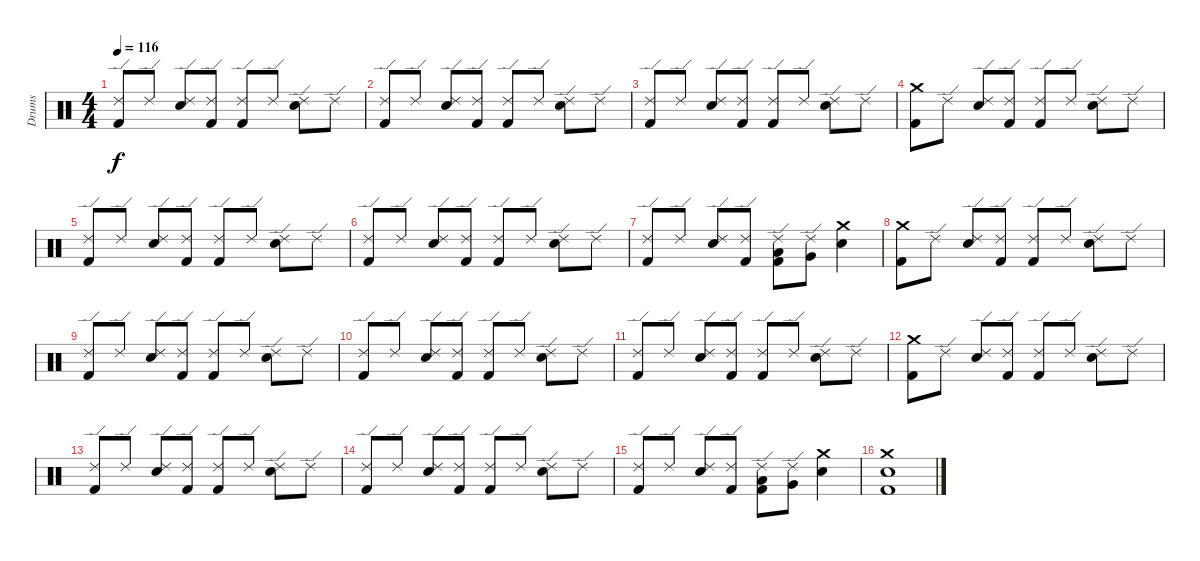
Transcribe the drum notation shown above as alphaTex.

\track ("Drums" "Drums") {instrument percussion}
\staff {score}
\articulation defaults
\ts (4 4)
\tempo 116
\clef neutral
\ks c
("Ride (edge) 2" "Kick (hit) 2").8{dy f} "Ride (edge) 2".8 ("Ride (edge) 2" "Electric Snare (hit)").8 ("Ride (edge) 2" "Kick (hit) 2").8 ("Ride (edge) 2" "Kick (hit) 2").8 "Ride (edge) 2".8 ("Ride (edge) 2" "Electric Snare (hit)").8 "Ride (edge) 2".8 |
("Ride (edge) 2" "Kick (hit) 2").8 "Ride (edge) 2".8 ("Ride (edge) 2" "Electric Snare (hit)").8 ("Ride (edge) 2" "Kick (hit) 2").8 ("Ride (edge) 2" "Kick (hit) 2").8 "Ride (edge) 2".8 ("Ride (edge) 2" "Electric Snare (hit)").8 "Ride (edge) 2".8 |
("Ride (edge) 2" "Kick (hit) 2").8 "Ride (edge) 2".8 ("Ride (edge) 2" "Electric Snare (hit)").8 ("Ride (edge) 2" "Kick (hit) 2").8 ("Ride (edge) 2" "Kick (hit) 2").8 "Ride (edge) 2".8 ("Ride (edge) 2" "Electric Snare (hit)").8 "Ride (edge) 2".8 |
("Crash medium (hit)" "Kick (hit) 2").8 "Ride (edge) 2".8 ("Ride (edge) 2" "Electric Snare (hit)").8 ("Ride (edge) 2" "Kick (hit) 2").8 ("Ride (edge) 2" "Kick (hit) 2").8 "Ride (edge) 2".8 ("Ride (edge) 2" "Electric Snare (hit)").8 "Ride (edge) 2".8 |
("Ride (edge) 2" "Kick (hit) 2").8 "Ride (edge) 2".8 ("Ride (edge) 2" "Electric Snare (hit)").8 ("Ride (edge) 2" "Kick (hit) 2").8 ("Ride (edge) 2" "Kick (hit) 2").8 "Ride (edge) 2".8 ("Ride (edge) 2" "Electric Snare (hit)").8 "Ride (edge) 2".8 |
("Ride (edge) 2" "Kick (hit) 2").8 "Ride (edge) 2".8 ("Ride (edge) 2" "Electric Snare (hit)").8 ("Ride (edge) 2" "Kick (hit) 2").8 ("Ride (edge) 2" "Kick (hit) 2").8 "Ride (edge) 2".8 ("Ride (edge) 2" "Electric Snare (hit)").8 "Ride (edge) 2".8 |
("Ride (edge) 2" "Kick (hit) 2").8 "Ride (edge) 2".8 ("Ride (edge) 2" "Electric Snare (hit)").8 ("Ride (edge) 2" "Kick (hit) 2").8 ("Ride (edge) 2" "Low Tom (hit)" "Kick (hit) 2").8 ("Ride (edge) 2" "Very Low Tom (hit)").8 ("Crash medium (hit)" "Electric Snare (hit)").4 |
("Crash medium (hit)" "Kick (hit) 2").8 "Ride (edge) 2".8 ("Ride (edge) 2" "Electric Snare (hit)").8 ("Ride (edge) 2" "Kick (hit) 2").8 ("Ride (edge) 2" "Kick (hit) 2").8 "Ride (edge) 2".8 ("Ride (edge) 2" "Electric Snare (hit)").8 "Ride (edge) 2".8 |
("Ride (edge) 2" "Kick (hit) 2").8 "Ride (edge) 2".8 ("Ride (edge) 2" "Electric Snare (hit)").8 ("Ride (edge) 2" "Kick (hit) 2").8 ("Ride (edge) 2" "Kick (hit) 2").8 "Ride (edge) 2".8 ("Ride (edge) 2" "Electric Snare (hit)").8 "Ride (edge) 2".8 |
("Ride (edge) 2" "Kick (hit) 2").8 "Ride (edge) 2".8 ("Ride (edge) 2" "Electric Snare (hit)").8 ("Ride (edge) 2" "Kick (hit) 2").8 ("Ride (edge) 2" "Kick (hit) 2").8 "Ride (edge) 2".8 ("Ride (edge) 2" "Electric Snare (hit)").8 "Ride (edge) 2".8 |
("Ride (edge) 2" "Kick (hit) 2").8 "Ride (edge) 2".8 ("Ride (edge) 2" "Electric Snare (hit)").8 ("Ride (edge) 2" "Kick (hit) 2").8 ("Ride (edge) 2" "Kick (hit) 2").8 "Ride (edge) 2".8 ("Ride (edge) 2" "Electric Snare (hit)").8 "Ride (edge) 2".8 |
("Crash medium (hit)" "Kick (hit) 2").8 "Ride (edge) 2".8 ("Ride (edge) 2" "Electric Snare (hit)").8 ("Ride (edge) 2" "Kick (hit) 2").8 ("Ride (edge) 2" "Kick (hit) 2").8 "Ride (edge) 2".8 ("Ride (edge) 2" "Electric Snare (hit)").8 "Ride (edge) 2".8 |
("Ride (edge) 2" "Kick (hit) 2").8 "Ride (edge) 2".8 ("Ride (edge) 2" "Electric Snare (hit)").8 ("Ride (edge) 2" "Kick (hit) 2").8 ("Ride (edge) 2" "Kick (hit) 2").8 "Ride (edge) 2".8 ("Ride (edge) 2" "Electric Snare (hit)").8 "Ride (edge) 2".8 |
("Ride (edge) 2" "Kick (hit) 2").8 "Ride (edge) 2".8 ("Ride (edge) 2" "Electric Snare (hit)").8 ("Ride (edge) 2" "Kick (hit) 2").8 ("Ride (edge) 2" "Kick (hit) 2").8 "Ride (edge) 2".8 ("Ride (edge) 2" "Electric Snare (hit)").8 "Ride (edge) 2".8 |
("Ride (edge) 2" "Kick (hit) 2").8 "Ride (edge) 2".8 ("Ride (edge) 2" "Electric Snare (hit)").8 ("Ride (edge) 2" "Kick (hit) 2").8 ("Ride (edge) 2" "Low Tom (hit)" "Kick (hit) 2").8 ("Ride (edge) 2" "Very Low Tom (hit)").8 ("Crash medium (hit)" "Electric Snare (hit)").4 |
("Crash medium (hit)" "Electric Snare (hit)" "Kick (hit) 2").1
